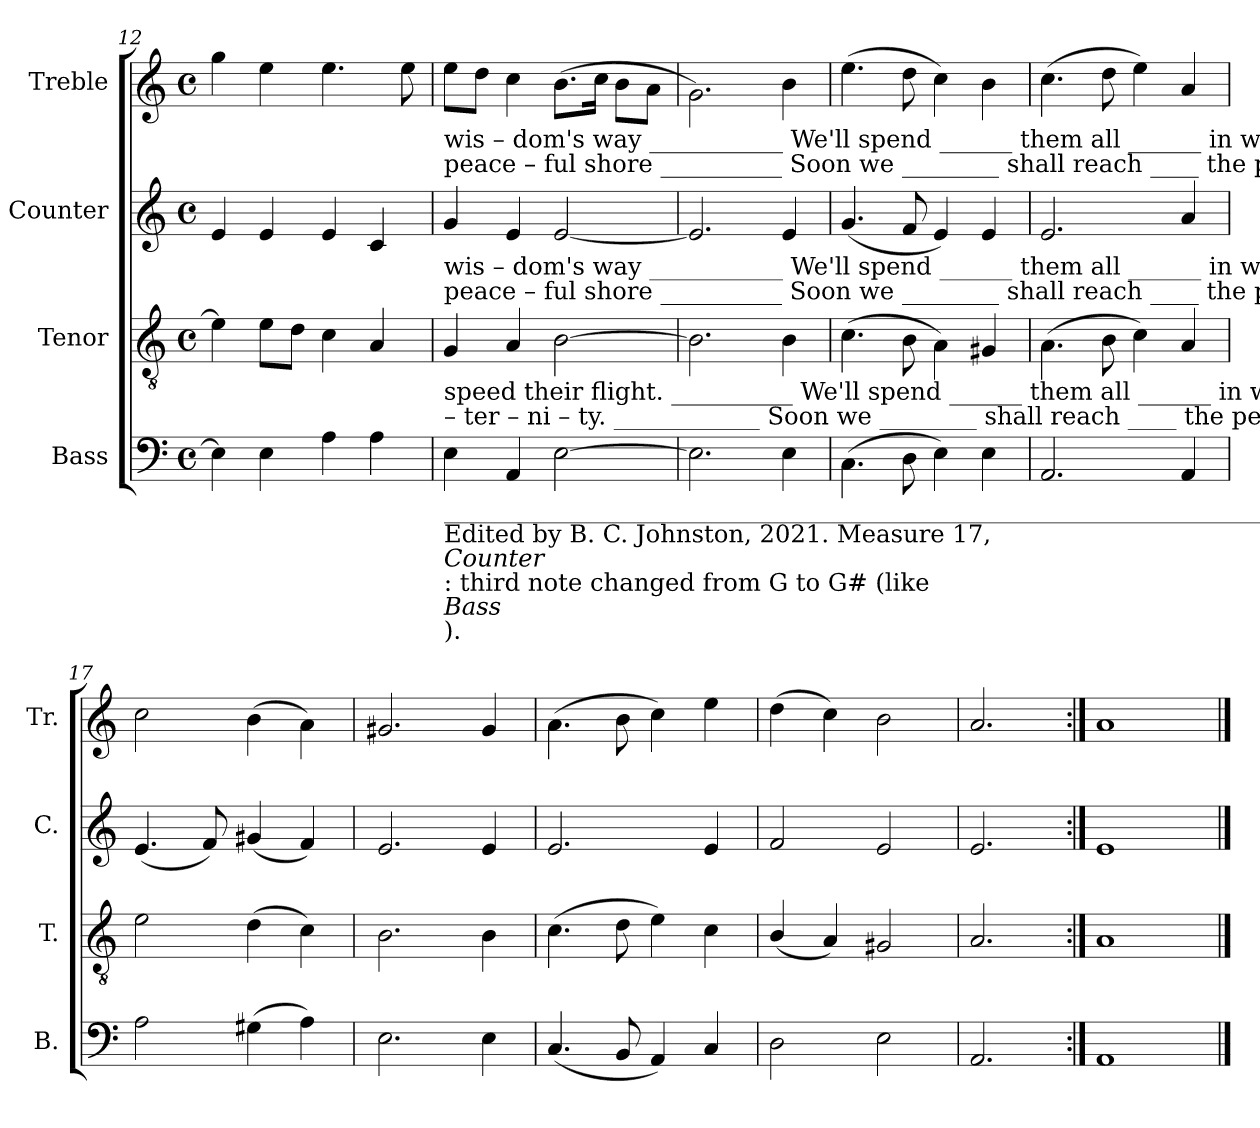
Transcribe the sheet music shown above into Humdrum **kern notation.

**kern	**kern	**kern	**kern
*part4	*part3	*part2	*part1
*staff4	*staff3	*staff2	*staff1
*I"Bass	*I"Tenor	*I"Counter	*I"Treble
*I'B.	*I'T.	*I'C.	*I'Tr.
*clefF4	*clefGv2	*clefG2	*clefG2
*k[]	*k[]	*k[]	*k[]
*M4/4	*M4/4	*M4/4	*M4/4
*met(c)	*met(c)	*met(c)	*met(c)
=12	=12	=12	=12
4E!\]	4e!\]	4e!/	4gg!\
4E!\	8e!\L	4e!/	4ee!\
.	8d!\J	.	.
4A!\	4c!\	4e!/	4.ee!\
4A!\	4A!/	4c!/	.
.	.	.	8ee!\
!!LO:LB:g=z
=13	=13	=13	=13
!	!	!	!LO:TX:b:t=wis – dom's way ___________ We'll  spend ______ them   all ______  in   wis       –     dom's      way,  And   let ______ them  speed   their  flight.
!	!	!	!LO:TX:b:t=peace – ful  shore __________  Soon  we ________ shall   reach ____  the  peace  –      ful         shore    Of   blest _____  e   –   ter   –   ni   –  ty.
!	!	!LO:TX:b:t=wis – dom's way ___________ We'll  spend ______ them   all ______  in   wis       –     dom's      way,  And   let ______ them  speed   their  flight.	!
!	!	!LO:TX:b:t=peace – ful  shore __________  Soon  we ________ shall   reach ____  the  peace  –      ful         shore    Of   blest _____  e   –   ter   –   ni   –  ty.	!
!	!LO:TX:b:t=speed  their  flight. __________ We'll  spend ______ them   all ______  in   wis       –     dom's      way,  And   let ______ them  speed   their  flight.	!	!
!	!LO:TX:b:t=– ter  –  ni  –  ty. ____________  Soon  we ________ shall   reach ____  the  peace  –      ful         shore    Of   blest _____  e   –   ter   –   ni   –  ty.	!	!
!LO:TX:b:t=__________________________________________________________________________________	!	!	!
!LO:TX:b:t=Edited by B. C. Johnston, 2021. Measure 17,	!	!	!
!LO:TX:b:i:t=Counter	!	!	!
!LO:TX:b:t=&colon; third note changed from G to G# (like	!	!	!
!LO:TX:b:i:t=Bass	!	!	!
!LO:TX:b:t=).	!	!	!
4E!\	4G!/	4g!/	8ee!\L
.	.	.	8dd!\J
4AA!/	4A!/	4e!/	4cc!\
[2E!\	[2B!\	[2e!/	(>8.b!\L
.	.	.	16cc!\Jk
.	.	.	8b!\L
.	.	.	8a!\J
=14	=14	=14	=14
2.E!\]	2.B!\]	2.e!/]	2.g!\)
4E!\	4B!\	4e!/	4b!\
=15	=15	=15	=15
(>4.C!\	(>4.c!\	(<4.g!/	(>4.ee!\
8D!\	8B!\	8f!/	8dd!\
4E!\)	4A!\)	4e!/)	4cc!\)
4E!\	4G#X!/	4e!/	4b!\
=16	=16	=16	=16
2.AA!/	(>4.A!\	2.e!/	(>4.cc!\
.	8B!\	.	8dd!\
.	4c!\)	.	4ee!\)
4AA!/	4A!/	4a!/	4a!/
=17	=17	=17	=17
2A!\	2e!\	(<4.e!/	2cc!\
.	.	8f!/)	.
(>4G#X!\	(>4d!\	(<4g#X!/	(>4b!\
4A!\)	4c!\)	4f!/)	4a!\)
=18	=18	=18	=18
2.E!\	2.B!\	2.e!/	2.g#X!/
4E!\	4B!\	4e!/	4g#!/
=19	=19	=19	=19
(<4.C!/	(>4.c!\	2.e!/	(>4.a!\
8BB!/	8d!\	.	8b!\
4AA!/)	4e!\)	.	4cc!\)
4C!/	4c!\	4e!/	4ee!\
=20	=20	=20	=20
2D!\	(<4B!/	2f!/	(>4dd!\
.	4A!/)	.	4cc!\)
2E!\	2G#X!/	2e!/	2b!\
=21	=21	=21	=21
2.AA!/	2.A!/	2.e!/	2.a!/
=22:|!	=22:|!	=22:|!	=22:|!
1AA!	1A!	1e!	1a!
==	==	==	==
*-	*-	*-	*-
